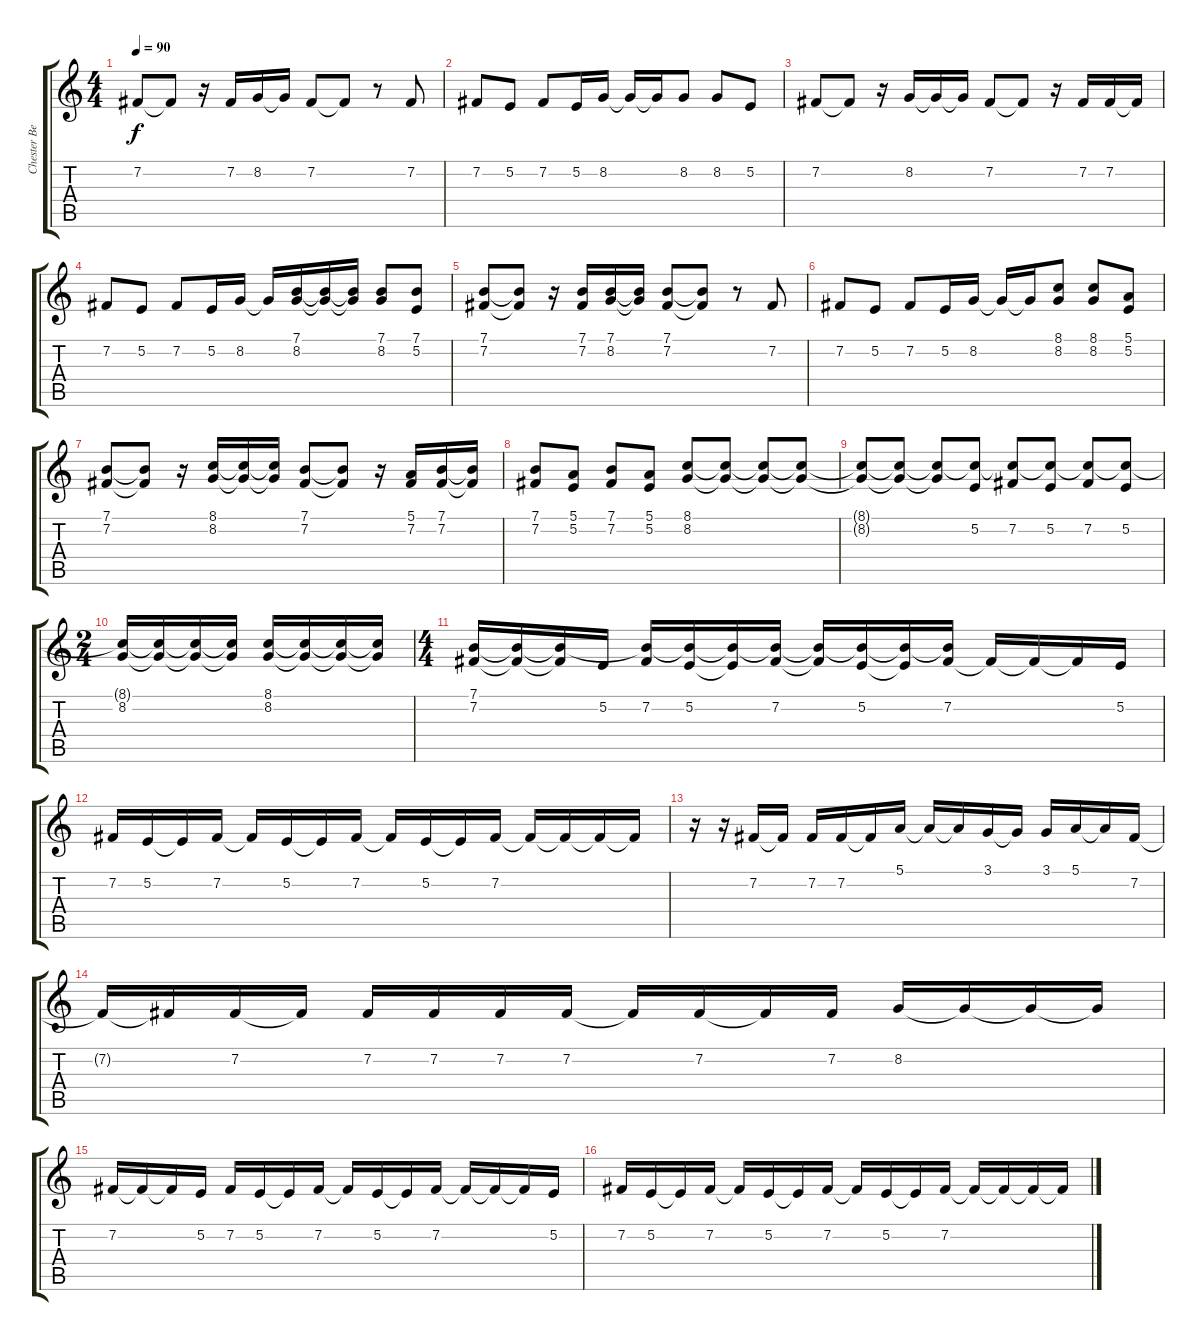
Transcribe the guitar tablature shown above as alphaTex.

\track ("Chester Bennington - Vocals" "Chester Be") {instrument harmonica}
\staff {score tabs}
\tuning (E4 B3 G3 D3 A2 E2) {hide}
\ts (4 4)
\tempo 90
\clef g2
\ks c
7.2.8{dy f} 7.2{t}.8 r.16 7.2.16 8.2.16 8.2{t}.16 7.2.8 7.2{t}.8 r.8 7.2.8 |
7.2.8 5.2.8 7.2.8 5.2.16 8.2.16 8.2{t}.16 8.2{t}.16 8.2.8 8.2.8 5.2.8 |
7.2.8 7.2{t}.8 r.16 8.2.16 8.2{t}.16 8.2{t}.16 7.2.8 7.2{t}.8 r.16 7.2.16 7.2.16 7.2{t}.16 |
7.2.8 5.2.8 7.2.8 5.2.16 8.2.16 8.2{t}.16 (7.1 8.2).16 (7.1{t} 8.2{t}).16 (7.1{t} 8.2{t}).16 (7.1 8.2).8 (7.1 5.2).8 |
(7.1 7.2).8 (7.1{t} 7.2{t}).8 r.16 (7.1 7.2).16 (7.1 8.2).16 (7.1{t} 8.2{t}).16 (7.1 7.2).8 (7.1{t} 7.2{t}).8 r.8 7.2.8 |
7.2.8 5.2.8 7.2.8 5.2.16 8.2.16 8.2{t}.16 8.2{t}.16 (8.1 8.2).8 (8.1 8.2).8 (5.1 5.2).8 |
(7.1 7.2).8 (7.1{t} 7.2{t}).8 r.16 (8.1 8.2).16 (8.1{t} 8.2{t}).16 (8.1{t} 8.2{t}).16 (7.1 7.2).8 (7.1{t} 7.2{t}).8 r.16 (5.1 7.2).16 (7.1 7.2).16 (7.1{t} 7.2{t}).16 |
(7.1 7.2).8 (5.1 5.2).8 (7.1 7.2).8 (5.1 5.2).8 (8.1 8.2).8 (8.1{t} 8.2{t}).8 (8.1{t} 8.2{t}).8 (8.1{t} 8.2{t}).8 |
(8.1{t} 8.2{t}).8 (8.1{t} 8.2{t}).8 (8.1{t} 8.2{t}).8 (8.1{t} 5.2).8 (8.1{t} 7.2).8 (8.1{t} 5.2).8 (8.1{t} 7.2).8 (8.1{t} 5.2).8 |
\ts (2 4)
(8.1{t} 8.2).16 (8.1{t} 8.2{t}).16 (8.1{t} 8.2{t}).16 (8.1{t} 8.2{t}).16 (8.1 8.2).16 (8.1{t} 8.2{t}).16 (8.1{t} 8.2{t}).16 (8.1{t} 8.2{t}).16 |
\ts (4 4)
(7.1 7.2).16 (7.1{t} 7.2{t}).16 (7.1{t} 7.2{t}).16 5.2.16 (7.1{t} 7.2).16 (7.1{t} 5.2).16 (7.1{t} 5.2{t}).16 (7.1{t} 7.2).16 (7.1{t} 7.2{t}).16 (7.1{t} 5.2).16 (7.1{t} 5.2{t}).16 (7.1{t} 7.2).16 7.2{t}.16 7.2{t}.16 7.2{t}.16 5.2.16 |
7.2.16 5.2.16 5.2{t}.16 7.2.16 7.2{t}.16 5.2.16 5.2{t}.16 7.2.16 7.2{t}.16 5.2.16 5.2{t}.16 7.2.16 7.2{t}.16 7.2{t}.16 7.2{t}.16 7.2{t}.16 |
r.16 r.16 7.2.16 7.2{t}.16 7.2.16 7.2.16 7.2{t}.16 5.1.16 5.1{t}.16 5.1{t}.16 3.1.16 3.1{t}.16 3.1.16 5.1.16 5.1{t}.16 7.2.16 |
7.2{t}.16 7.2{t}.16 7.2.16 7.2{t}.16 7.2.16 7.2.16 7.2.16 7.2.16 7.2{t}.16 7.2.16 7.2{t}.16 7.2.16 8.2.16 8.2{t}.16 8.2{t}.16 8.2{t}.16 |
7.2.16 7.2{t}.16 7.2{t}.16 5.2.16 7.2.16 5.2.16 5.2{t}.16 7.2.16 7.2{t}.16 5.2.16 5.2{t}.16 7.2.16 7.2{t}.16 7.2{t}.16 7.2{t}.16 5.2.16 |
7.2.16 5.2.16 5.2{t}.16 7.2.16 7.2{t}.16 5.2.16 5.2{t}.16 7.2.16 7.2{t}.16 5.2.16 5.2{t}.16 7.2.16 7.2{t}.16 7.2{t}.16 7.2{t}.16 7.2{t}.16
